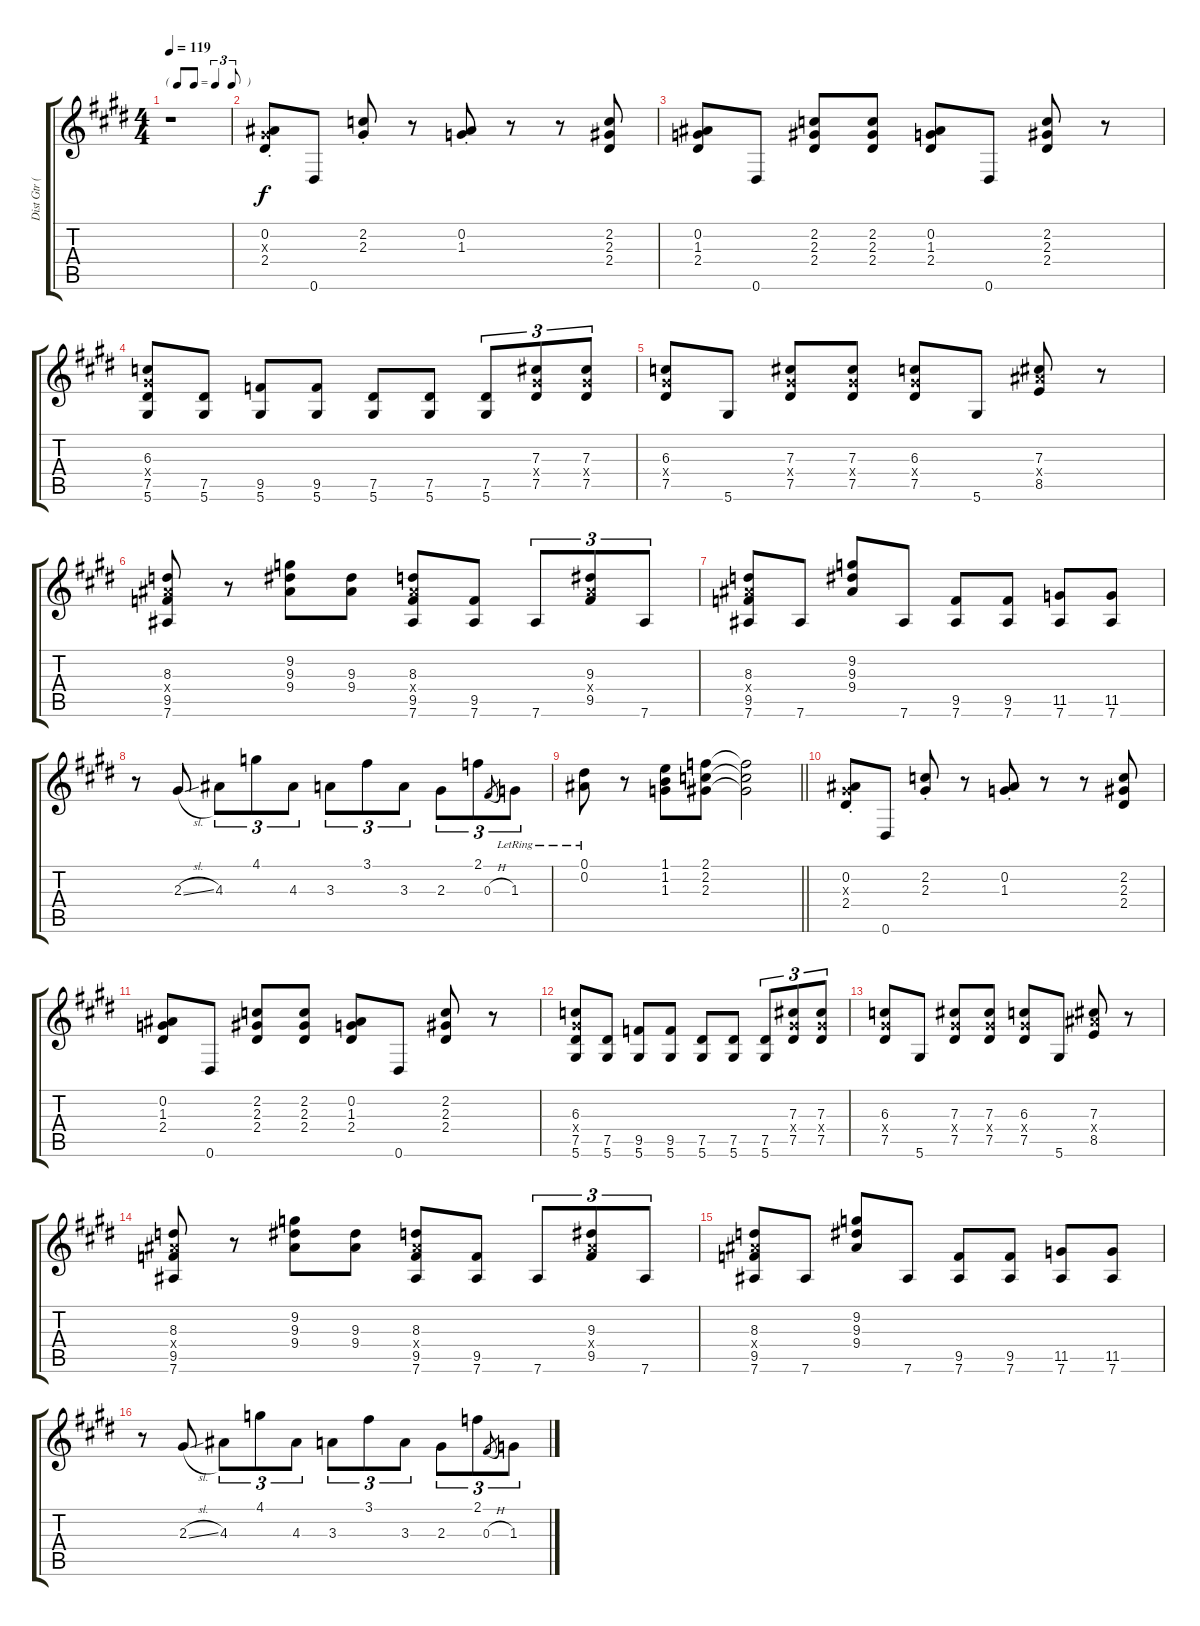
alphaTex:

\track ("Dist Gtr (Slight Dist)" "Dist Gtr (") {instrument distortionguitar}
\staff {score tabs}
\tuning (Eb4 Bb3 Gb3 Db3 Ab2 Eb2) {hide}
\ts (4 4)
\tf triplet8th
\tempo 119
\clef g2
\ks e
r.1{dy f instrument distortionguitar} |
\ks c#minor
(0.2{st} 2.3{st x} 2.4{st}).8 0.6.8 (2.2{st} 2.3{st}).8 r.8 (0.2{st} 1.3{st}).8 r.8 r.8 (2.2 2.3 2.4).8 |
(0.2 1.3 2.4).8 0.6.8 (2.2 2.3 2.4).8 (2.2 2.3 2.4).8 (0.2 1.3 2.4).8 0.6.8 (2.2 2.3 2.4).8 r.8 |
\ks e
(6.3 7.4{x} 7.5 5.6).8 (7.5 5.6).8 (9.5 5.6).8 (9.5 5.6).8 (7.5 5.6).8 (7.5 5.6).8 (7.5 5.6).8{tu (3 2)} (7.3 7.4{x} 7.5).8{tu (3 2)} (7.3 7.4{x} 7.5).8{tu (3 2)} |
\ks c#minor
(6.3 7.4{x} 7.5).8 5.6.8 (7.3 7.4{x} 7.5).8 (7.3 7.4{x} 7.5).8 (6.3 7.4{x} 7.5).8 5.6.8 (7.3 9.4{x} 8.5).8 r.8 |
(8.3 9.4{x} 9.5 7.6).8 r.8 (9.2 9.3 9.4).8 (9.3 9.4).8 (8.3 9.4{x} 9.5 7.6).8 (9.5 7.6).8 7.6.8{tu (3 2)} (9.3 9.4{x} 9.5).8{tu (3 2)} 7.6.8{tu (3 2)} |
\ks e
(8.3 9.4{x} 9.5 7.6).8 7.6.8 (9.2 9.3 9.4).8 7.6.8 (9.5 7.6).8 (9.5 7.6).8 (11.5 7.6).8 (11.5 7.6).8 |
\ks c#minor
r.8 2.3{sl}.8 4.3.8{tu (3 2)} 4.1.8{tu (3 2)} 4.3.8{tu (3 2)} 3.3.8{tu (3 2)} 3.1.8{tu (3 2)} 3.3.8{tu (3 2)} 2.3.8{tu (3 2)} 2.1.8{tu (3 2)} 0.3{h}.8{gr} 1.3{lr}.8{tu (3 2)} |
\barLineRight lightlight
(0.1{lr} 0.2{lr}).8 r.8 (1.1 1.2 1.3).8 (2.1 2.2 2.3).8 (2.1{t} 2.2{t} 2.3{t}).2 |
\ks e
(0.2{st} 2.3{st x} 2.4{st}).8 0.6.8 (2.2{st} 2.3{st}).8 r.8 (0.2{st} 1.3{st}).8 r.8 r.8 (2.2 2.3 2.4).8 |
\ks c#minor
(0.2 1.3 2.4).8 0.6.8 (2.2 2.3 2.4).8 (2.2 2.3 2.4).8 (0.2 1.3 2.4).8 0.6.8 (2.2 2.3 2.4).8 r.8 |
(6.3 7.4{x} 7.5 5.6).8 (7.5 5.6).8 (9.5 5.6).8 (9.5 5.6).8 (7.5 5.6).8 (7.5 5.6).8 (7.5 5.6).8{tu (3 2)} (7.3 7.4{x} 7.5).8{tu (3 2)} (7.3 7.4{x} 7.5).8{tu (3 2)} |
\ks e
(6.3 7.4{x} 7.5).8 5.6.8 (7.3 7.4{x} 7.5).8 (7.3 7.4{x} 7.5).8 (6.3 7.4{x} 7.5).8 5.6.8 (7.3 9.4{x} 8.5).8 r.8 |
\ks c#minor
(8.3 9.4{x} 9.5 7.6).8 r.8 (9.2 9.3 9.4).8 (9.3 9.4).8 (8.3 9.4{x} 9.5 7.6).8 (9.5 7.6).8 7.6.8{tu (3 2)} (9.3 9.4{x} 9.5).8{tu (3 2)} 7.6.8{tu (3 2)} |
(8.3 9.4{x} 9.5 7.6).8 7.6.8 (9.2 9.3 9.4).8 7.6.8 (9.5 7.6).8 (9.5 7.6).8 (11.5 7.6).8 (11.5 7.6).8 |
\ks e
r.8 2.3{sl}.8 4.3.8{tu (3 2)} 4.1.8{tu (3 2)} 4.3.8{tu (3 2)} 3.3.8{tu (3 2)} 3.1.8{tu (3 2)} 3.3.8{tu (3 2)} 2.3.8{tu (3 2)} 2.1.8{tu (3 2)} 0.3{h}.8{gr} 1.3.8{tu (3 2)}
